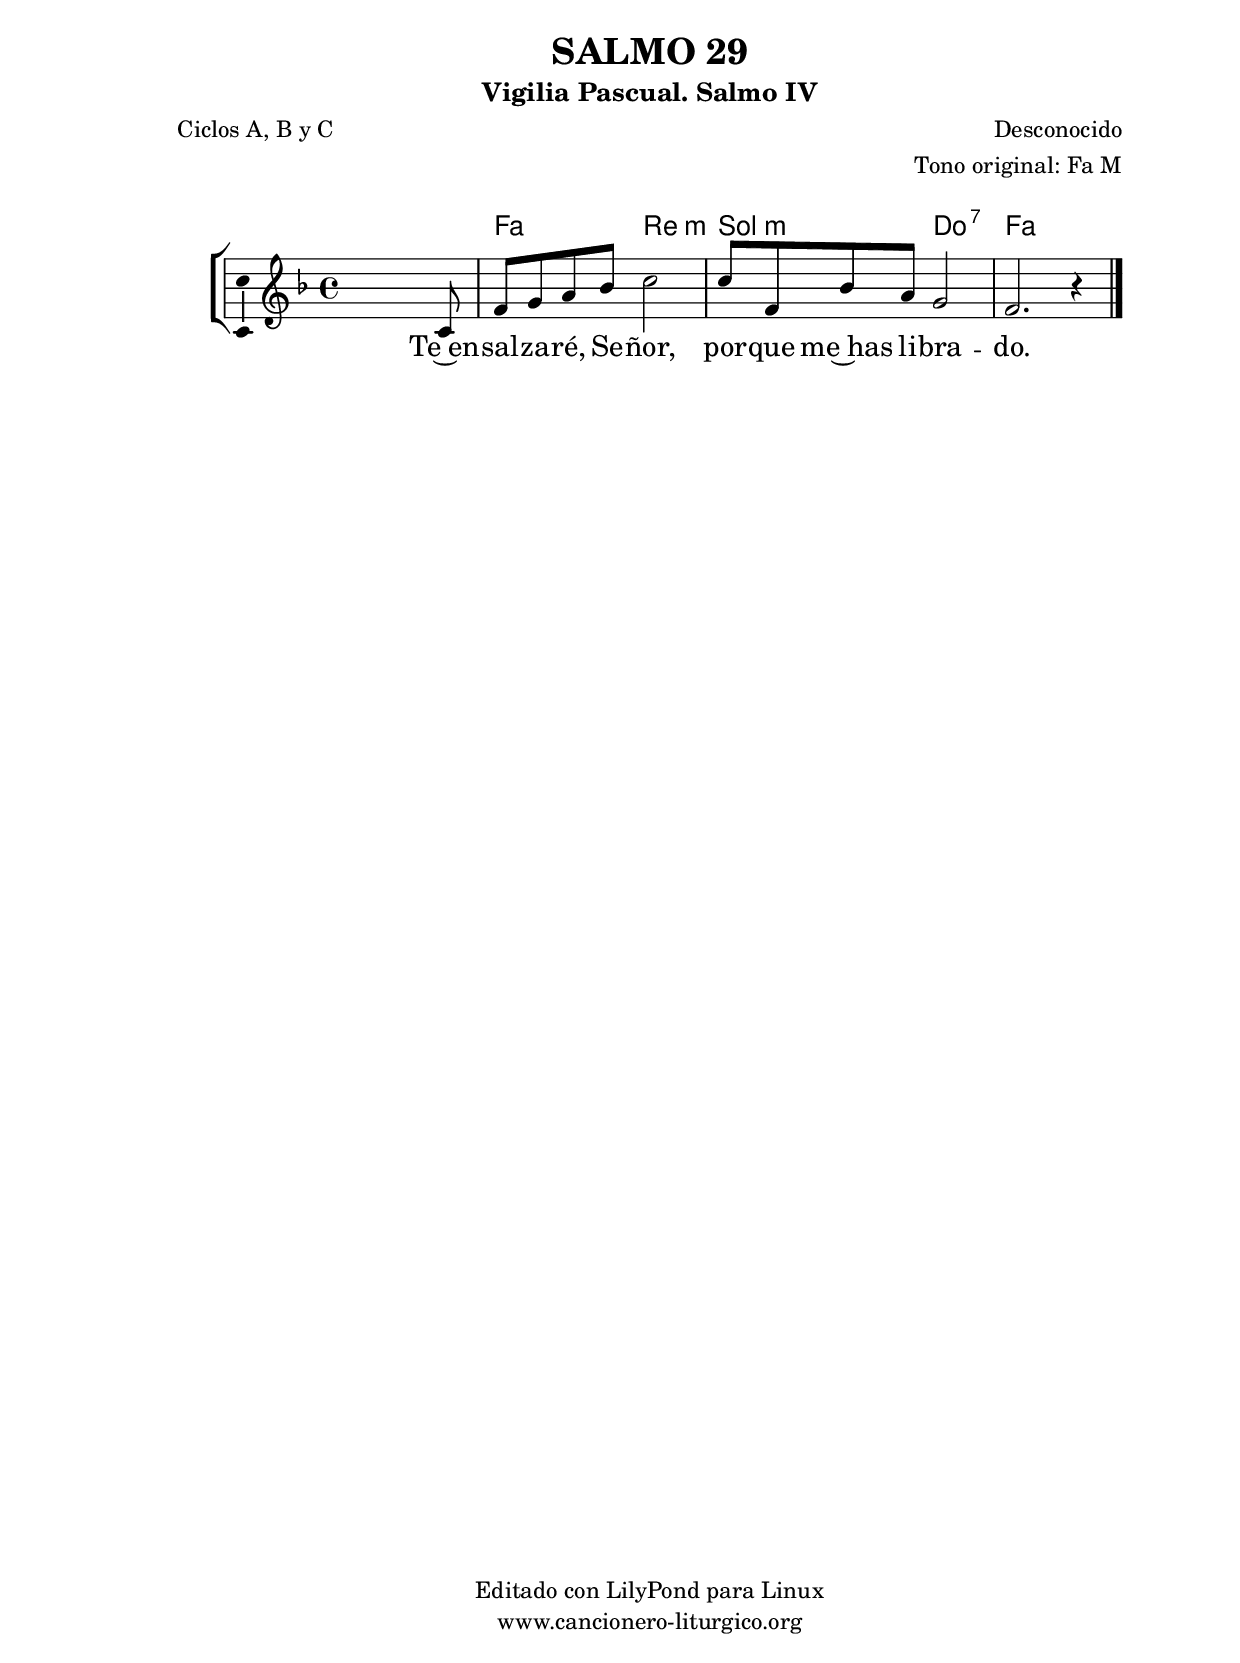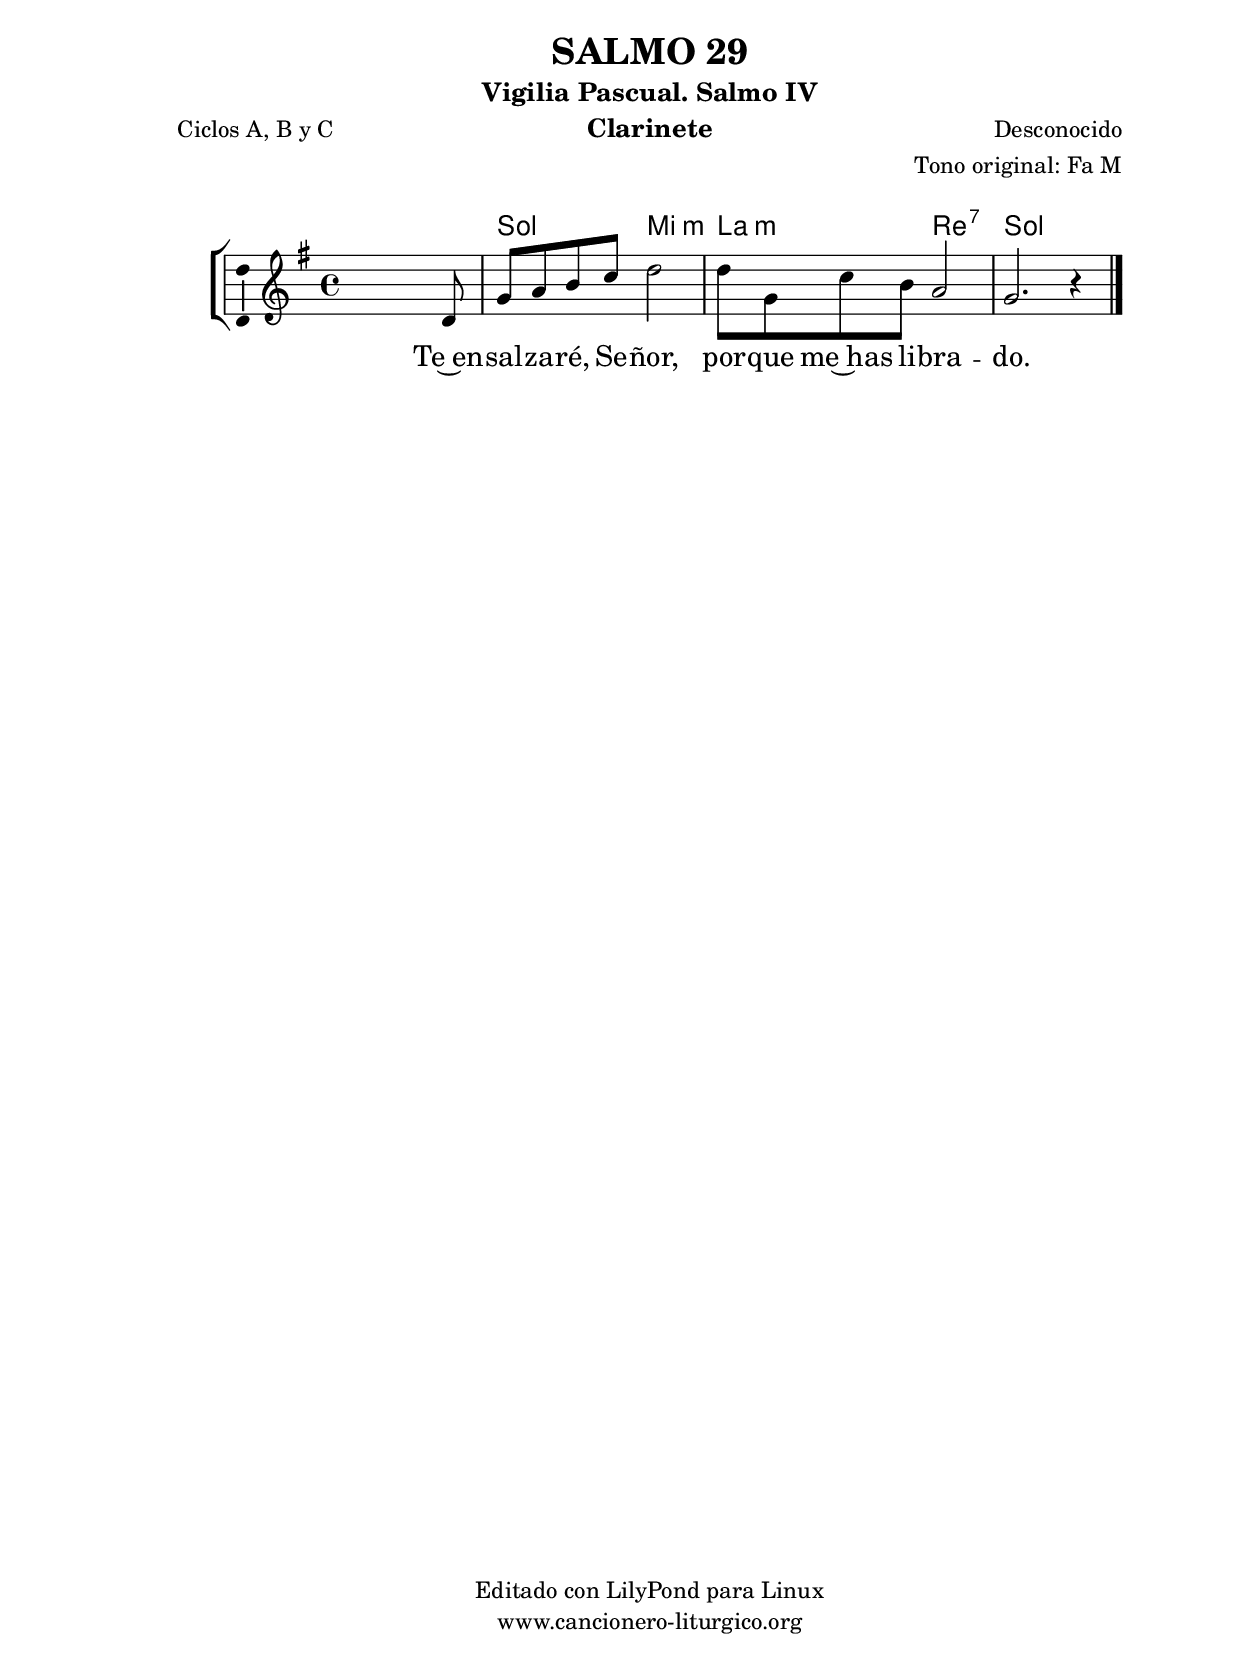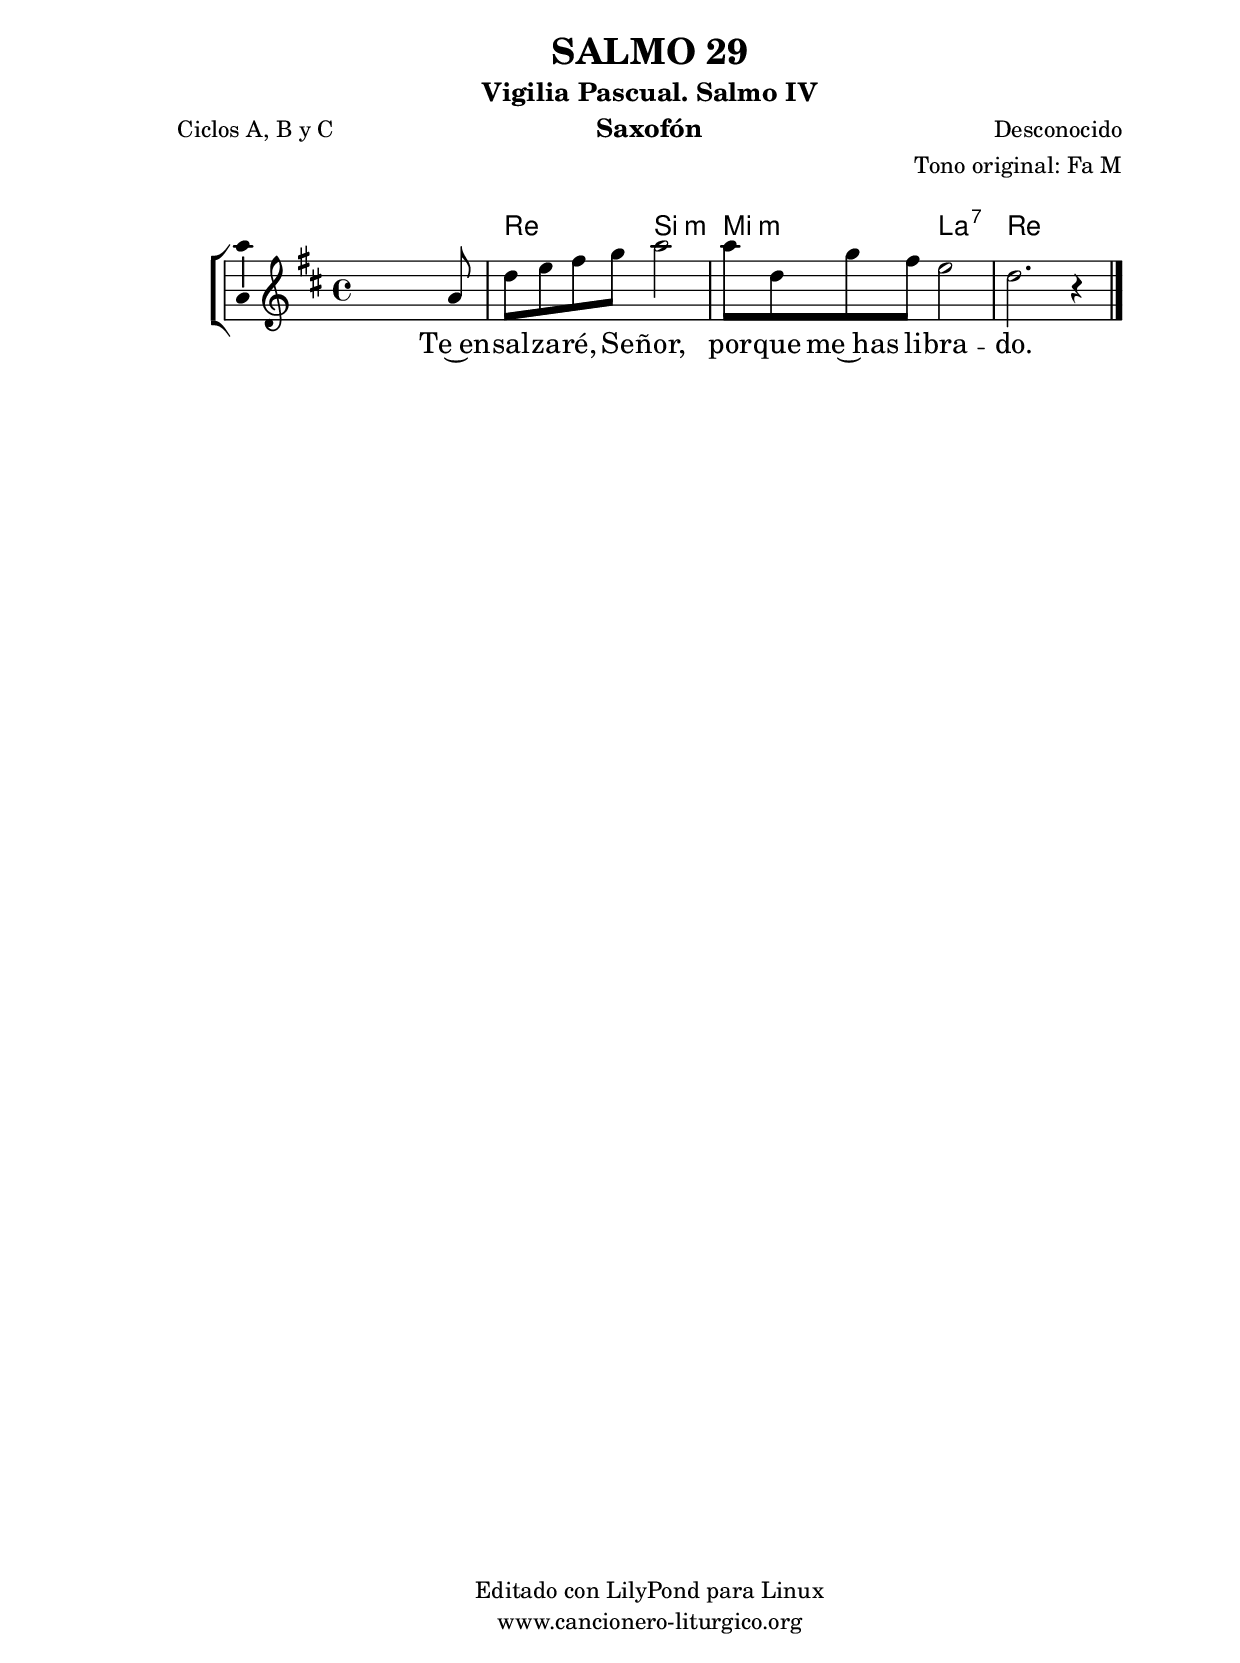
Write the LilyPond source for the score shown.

%
%para convertir .midi en .wav:
%timidity filename.midi -Ow -o finename.wav
%
%
%Para convertir de .wav a .mp3:
%lame -h -m j filename.wav
%
%
%para escuchar el midi:
%timidity nombrefichero.midi
%


%versión de lilypond para la que se ha escrito esta partitura:
\version "2.16.0"

	%Tamaño papel
	#(set-default-paper-size "a4")
	%Tamaño partitura
	#(set-global-staff-size 20)
	%No responde al pulsar sobre una nota
	#(ly:set-option 'point-and-click #f)

%parámetros del encabezamiento:
\header {
	title = "SALMO 29"
	subtitle = "Vigilia Pascual. Salmo IV"
	composer = "Desconocido"
	poet = "Ciclos A, B y C"
	meter = ""
	arranger = "Tono original: Fa M"
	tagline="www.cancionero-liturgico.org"
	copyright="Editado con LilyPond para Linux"
	}

%parámetros asociados al papel:
\paper  {
	oddHeaderMarkup = \markup {\fill-line { \on-the-fly #not-first-page \fromproperty #'header:title \on-the-fly #not-first-page \fromproperty #'header:composer }}
	evenHeaderMarkup = \markup {\fill-line { \fromproperty #'header:composer \fromproperty #'header:title }}
	#(set-paper-size "a4")
	print-page-number = ##f
	first-page-number = 1
	print-first-page-number = ##f
%	head-separation = 3.0 \cm
	top-margin = 2.0 \cm
	bottom-margin = 0.5\cm
%%%	bottom-margin = -1.0\cm
	left-margin = 3.0 \cm
	line-width = 16.0 \cm 
	indent = 8\mm
	interscoreline = 2.\mm
	between-system-space = 15\mm
%	para que las partituras no llenen la hoja:
	ragged-bottom = ##t
%	idem para la última hoja:
	ragged-last-bottom = ##f
%	para que las partituras llenen el ancho del papel:
	ragged-last = ##f
	after-title-space = 2.5 \cm
%page-count=1
%system-count=8

	%Flexible Vertical Spacing
%	markup-markup-spacing =
%	#'((basic-distance . 15) (minimum-distance . 15) (padding . 3))
	markup-system-spacing =
	#'((basic-distance . 15) (minimum-distance . 15) (padding . 3))
	system-system-spacing =
	#'((basic-distance . 15) (minimum-distance . 15) (padding . 3))
	score-system-spacing =
	#'((basic-distance . 15) (minimum-distance . 15) (padding . 5))
%	top-system-spacing = % header
%	#'((basic-distance . 8) (minimum-distance . 0) (padding . 3))
%	top-markup-spacing =
%	#'((basic-distance . 20) (minimum-distance . 20) (padding . 3))
	last-bottom-spacing = % footer
	#'((basic-distance . 5) (minimum-distance . 5) (padding . 3))
%	score-markup-spacing =
%	#'((basic-distance . 16) (minimum-distance . 13) (padding . 3))

	}


%parámetros que afectan a toda la partitura:
global =  {
	%clave de sol (G):
	\clef G
	%armadura:
%	\transpose f a
	\key f \major
	\tempo 4=90
	\set Score.tempoHideNote = ##t
	}


acordes = {
	\italianChords
	\chordmode {
%	\transpose f a
{

s1
f2 d:m g:m c:7 f1

	}
	}
}

melodia = 
%	\transpose f a
{
	\relative c'{
	\time 4/4

s2 s4 s8 c8
f8 g a bes c2
c8 f, bes a g2
f2. r4

	\bar "|."
	}
	}


texto = \lyricmode {
Te~en -- sal -- za -- ré, Se -- ñor, por -- que me~has li -- bra -- do.
	}


acordesStaff = \context ChordNames = acordesStaff <<
	\set chordChanges = ##t
	\acordes
	>>


vozStaff = \context Voice = vozStaff
\with {\consists "Ambitus_engraver"}
<<
%	\set Staff.instrumentName = ""
%	\set Staff.shortInstrumentName = ""
%	\set Staff.midiInstrument = #"clarinet"
%	\set Staff.midiInstrument = #"cello"
%	\set Staff.midiInstrument = #"flute"
	\set Staff.midiInstrument = #"electric guitar (jazz)"
%	\set Staff.midiInstrument = #"english horn"
%	\set Staff.midiInstrument = #"violin"
%	\set Staff.midiInstrument = #"glockenspiel"
	\set Staff.midiMinimumVolume = #0.7
	\set Staff.midiMaximumVolume = #0.9
	\global
	\melodia
	>>


textoStaff = \context Lyrics = textoStaff <<
	\lyricsto vozStaff \texto
	>>

\book {
	\score {
		\context ChoirStaff {
			\override StaffGroup.SystemStartBracket #'collapse-height = #1
			\override Score.SystemStartBar #'collapse-height = #1
			<<
			\acordesStaff
			\vozStaff
			\textoStaff
			>>
			}
		\layout {
	    		\context {
				\Lyrics
				\override LyricText #'font-size = #2
				}
	   		 \context {
				\Score
				%fontSize = #3
				\override StaffSymbol #'staff-space = #(magstep +3)
				%\override Beam #'thickness = #0.55
				%\override SpacingSpanner #'spacing-increment = #1.0
				%\override Slur #'height-limit = #1.5
				}
			}
		}
	\score {
		\unfoldRepeats
		\context ChoirStaff {
			<<
			\acordesStaff
			\vozStaff
			>>
			}
		\midi {
	  		\context {
	  			\Score
				tempoWholesPerMinute = #(ly:make-moment 70 4)
				}
			}
		}
	}

%Partitura para clarinete
#(define output-suffix "C")
\book {
	\header{
		instrument = "Clarinete"
		}
	\score {
		\context ChoirStaff {
			\override StaffGroup.SystemStartBracket #'collapse-height = #1
			\override Score.SystemStartBar #'collapse-height = #1
\transpose c d
			<<
			\acordesStaff
			\vozStaff
			\textoStaff
			>>
			}
		\layout {
	    		\context {
				\Lyrics
				\override LyricText #'font-size = #2
				}
	   		 \context {
				\Score
				%fontSize = #3
				\override StaffSymbol #'staff-space = #(magstep +3)
				%\override Beam #'thickness = #0.55
				%\override SpacingSpanner #'spacing-increment = #1.0
				%\override Slur #'height-limit = #1.5
				}
			}
		}
	}

%Partitura para saxofón
#(define output-suffix "S")
\book {
	\header{
		instrument = "Saxofón"
		}
	\score {
		\context ChoirStaff {
			\override StaffGroup.SystemStartBracket #'collapse-height = #1
			\override Score.SystemStartBar #'collapse-height = #1
\transpose c a
			<<
			\acordesStaff
			\vozStaff
			\textoStaff
			>>
			}
		\layout {
	    		\context {
				\Lyrics
				\override LyricText #'font-size = #2
				}
	   		 \context {
				\Score
				%fontSize = #3
				\override StaffSymbol #'staff-space = #(magstep +3)
				%\override Beam #'thickness = #0.55
				%\override SpacingSpanner #'spacing-increment = #1.0
				%\override Slur #'height-limit = #1.5
				}
			}
		}
	}

